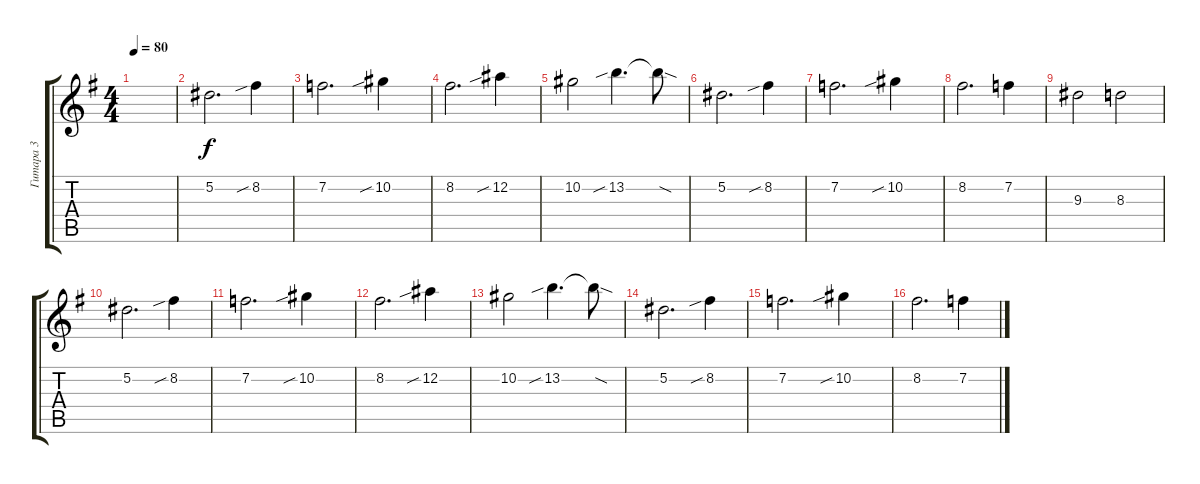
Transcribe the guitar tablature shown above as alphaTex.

\track ("Гитара 3" "Гитара 3") {instrument distortionguitar}
\staff {score tabs}
\tuning (Eb4 Bb3 Gb3 Db3 Ab2 Eb2) {hide}
\ts (4 4)
\tempo 80
\clef g2
\ks eminor
|
5.2.2{d} 8.2{sib}.4 |
7.2.2{d} 10.2{sib}.4 |
8.2.2{d} 12.2{sib}.4 |
10.2.2 13.2{sib}.4{d} 13.2{sod t}.8 |
5.2.2{d} 8.2{sib}.4 |
7.2.2{d} 10.2{sib}.4 |
8.2.2{d} 7.2.4 |
9.3.2 8.3.2 |
5.2.2{d} 8.2{sib}.4 |
7.2.2{d} 10.2{sib}.4 |
8.2.2{d} 12.2{sib}.4 |
10.2.2 13.2{sib}.4{d} 13.2{sod t}.8 |
5.2.2{d} 8.2{sib}.4 |
7.2.2{d} 10.2{sib}.4 |
8.2.2{d} 7.2.4
